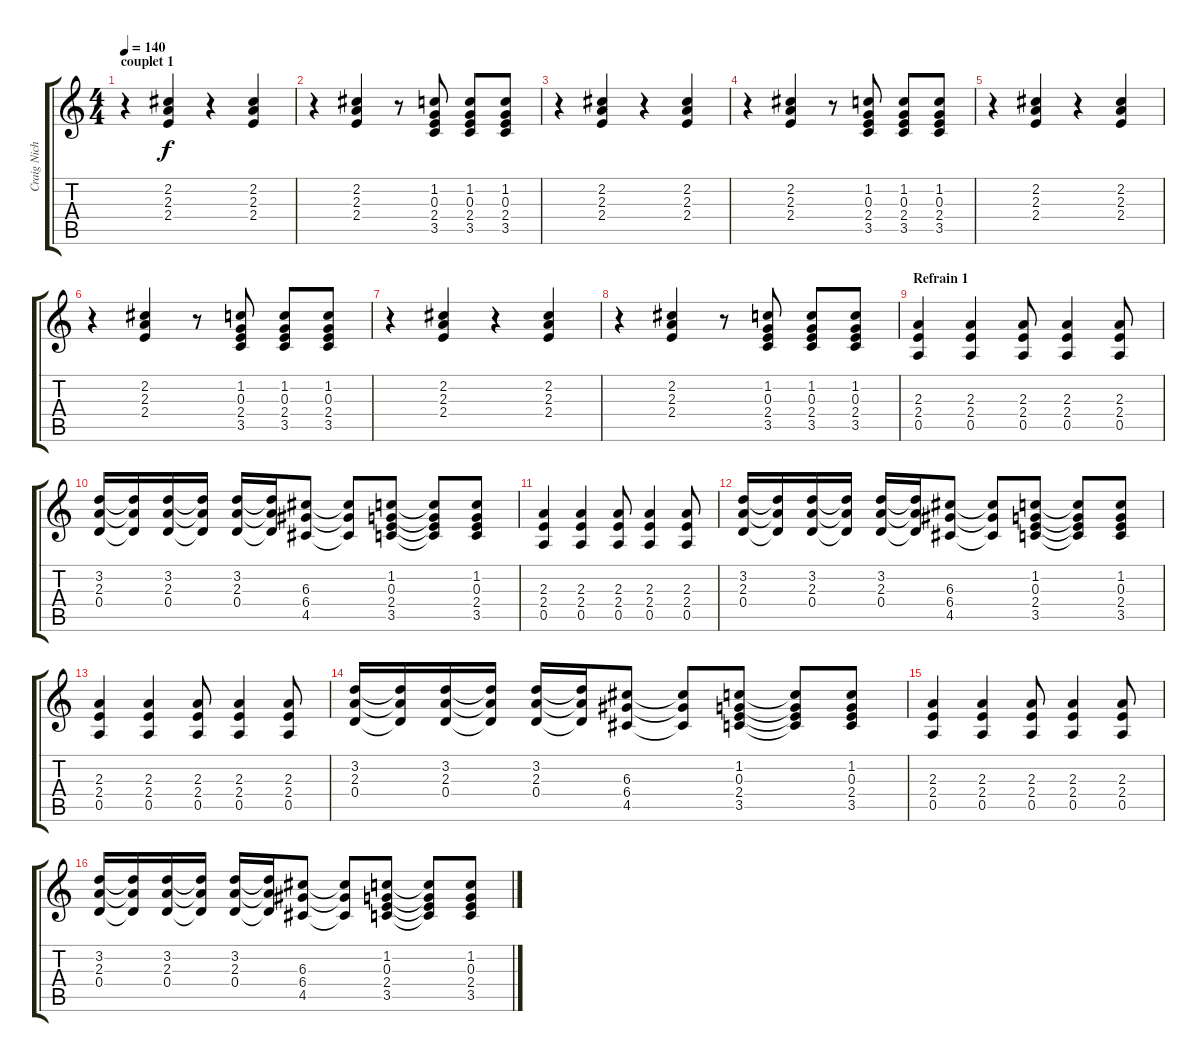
\track ("Craig Nicholls" "Craig Nich") {instrument distortionguitar}
\staff {score tabs}
\tuning (E4 B3 G3 D3 A2 E2) {hide}
\ts (4 4)
\section ("" "couplet 1")
\tempo 140
\clef g2
\ks c
r.4{dy f} (2.2 2.3 2.4).4 r.4 (2.2 2.3 2.4).4 |
r.4 (2.2 2.3 2.4).4 r.8 (1.2 0.3 2.4 3.5).8 (1.2 0.3 2.4 3.5).8 (1.2 0.3 2.4 3.5).8 |
r.4 (2.2 2.3 2.4).4 r.4 (2.2 2.3 2.4).4 |
r.4 (2.2 2.3 2.4).4 r.8 (1.2 0.3 2.4 3.5).8 (1.2 0.3 2.4 3.5).8 (1.2 0.3 2.4 3.5).8 |
r.4 (2.2 2.3 2.4).4 r.4 (2.2 2.3 2.4).4 |
r.4 (2.2 2.3 2.4).4 r.8 (1.2 0.3 2.4 3.5).8 (1.2 0.3 2.4 3.5).8 (1.2 0.3 2.4 3.5).8 |
r.4 (2.2 2.3 2.4).4 r.4 (2.2 2.3 2.4).4 |
r.4 (2.2 2.3 2.4).4 r.8 (1.2 0.3 2.4 3.5).8 (1.2 0.3 2.4 3.5).8 (1.2 0.3 2.4 3.5).8 |
\section ("" "Refrain 1")
(2.3 2.4 0.5).4 (2.3 2.4 0.5).4 (2.3 2.4 0.5).8 (2.3 2.4 0.5).4 (2.3 2.4 0.5).8 |
(3.2 2.3 0.4).16 (3.2{t} 2.3{t} 0.4{t}).16 (3.2 2.3 0.4).16 (3.2{t} 2.3{t} 0.4{t}).16 (3.2 2.3 0.4).16 (3.2{t} 2.3{t} 0.4{t}).16 (6.3 6.4 4.5).8 (6.3{t} 6.4{t} 4.5{t}).8 (1.2 0.3 2.4 3.5).8 (1.2{t} 0.3{t} 2.4{t} 3.5{t}).8 (1.2 0.3 2.4 3.5).8 |
(2.3 2.4 0.5).4 (2.3 2.4 0.5).4 (2.3 2.4 0.5).8 (2.3 2.4 0.5).4 (2.3 2.4 0.5).8 |
(3.2 2.3 0.4).16 (3.2{t} 2.3{t} 0.4{t}).16 (3.2 2.3 0.4).16 (3.2{t} 2.3{t} 0.4{t}).16 (3.2 2.3 0.4).16 (3.2{t} 2.3{t} 0.4{t}).16 (6.3 6.4 4.5).8 (6.3{t} 6.4{t} 4.5{t}).8 (1.2 0.3 2.4 3.5).8 (1.2{t} 0.3{t} 2.4{t} 3.5{t}).8 (1.2 0.3 2.4 3.5).8 |
(2.3 2.4 0.5).4 (2.3 2.4 0.5).4 (2.3 2.4 0.5).8 (2.3 2.4 0.5).4 (2.3 2.4 0.5).8 |
(3.2 2.3 0.4).16 (3.2{t} 2.3{t} 0.4{t}).16 (3.2 2.3 0.4).16 (3.2{t} 2.3{t} 0.4{t}).16 (3.2 2.3 0.4).16 (3.2{t} 2.3{t} 0.4{t}).16 (6.3 6.4 4.5).8 (6.3{t} 6.4{t} 4.5{t}).8 (1.2 0.3 2.4 3.5).8 (1.2{t} 0.3{t} 2.4{t} 3.5{t}).8 (1.2 0.3 2.4 3.5).8 |
(2.3 2.4 0.5).4 (2.3 2.4 0.5).4 (2.3 2.4 0.5).8 (2.3 2.4 0.5).4 (2.3 2.4 0.5).8 |
(3.2 2.3 0.4).16 (3.2{t} 2.3{t} 0.4{t}).16 (3.2 2.3 0.4).16 (3.2{t} 2.3{t} 0.4{t}).16 (3.2 2.3 0.4).16 (3.2{t} 2.3{t} 0.4{t}).16 (6.3 6.4 4.5).8 (6.3{t} 6.4{t} 4.5{t}).8 (1.2 0.3 2.4 3.5).8 (1.2{t} 0.3{t} 2.4{t} 3.5{t}).8 (1.2 0.3 2.4 3.5).8
